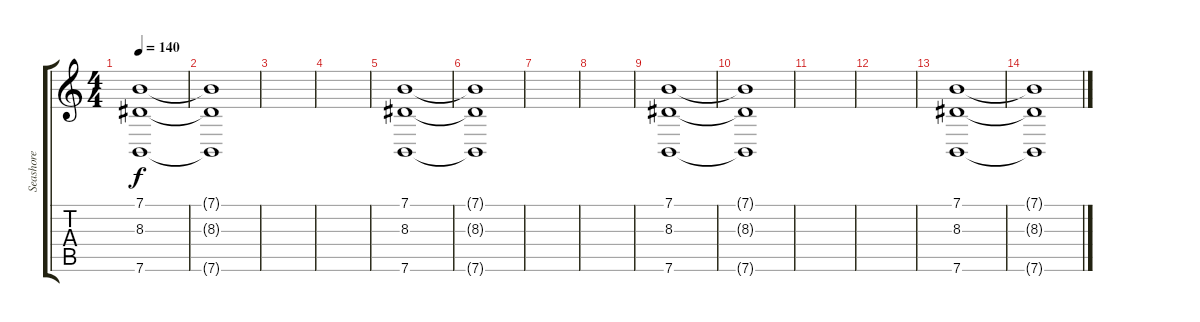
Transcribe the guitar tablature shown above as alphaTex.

\track ("Seashore" "Seashore") {instrument seashore}
\staff {score tabs}
\tuning (E4 B3 G3 D3 A2 E2) {hide}
\ts (4 4)
\tempo 140
\clef g2
\ks c
(7.1 8.3 7.6).1{dy f} |
(7.1{t} 8.3{t} 7.6{t}).1 |
|
|
(7.1 8.3 7.6).1 |
(7.1{t} 8.3{t} 7.6{t}).1 |
|
|
(7.1 8.3 7.6).1 |
(7.1{t} 8.3{t} 7.6{t}).1 |
|
|
(7.1 8.3 7.6).1 |
(7.1{t} 8.3{t} 7.6{t}).1
